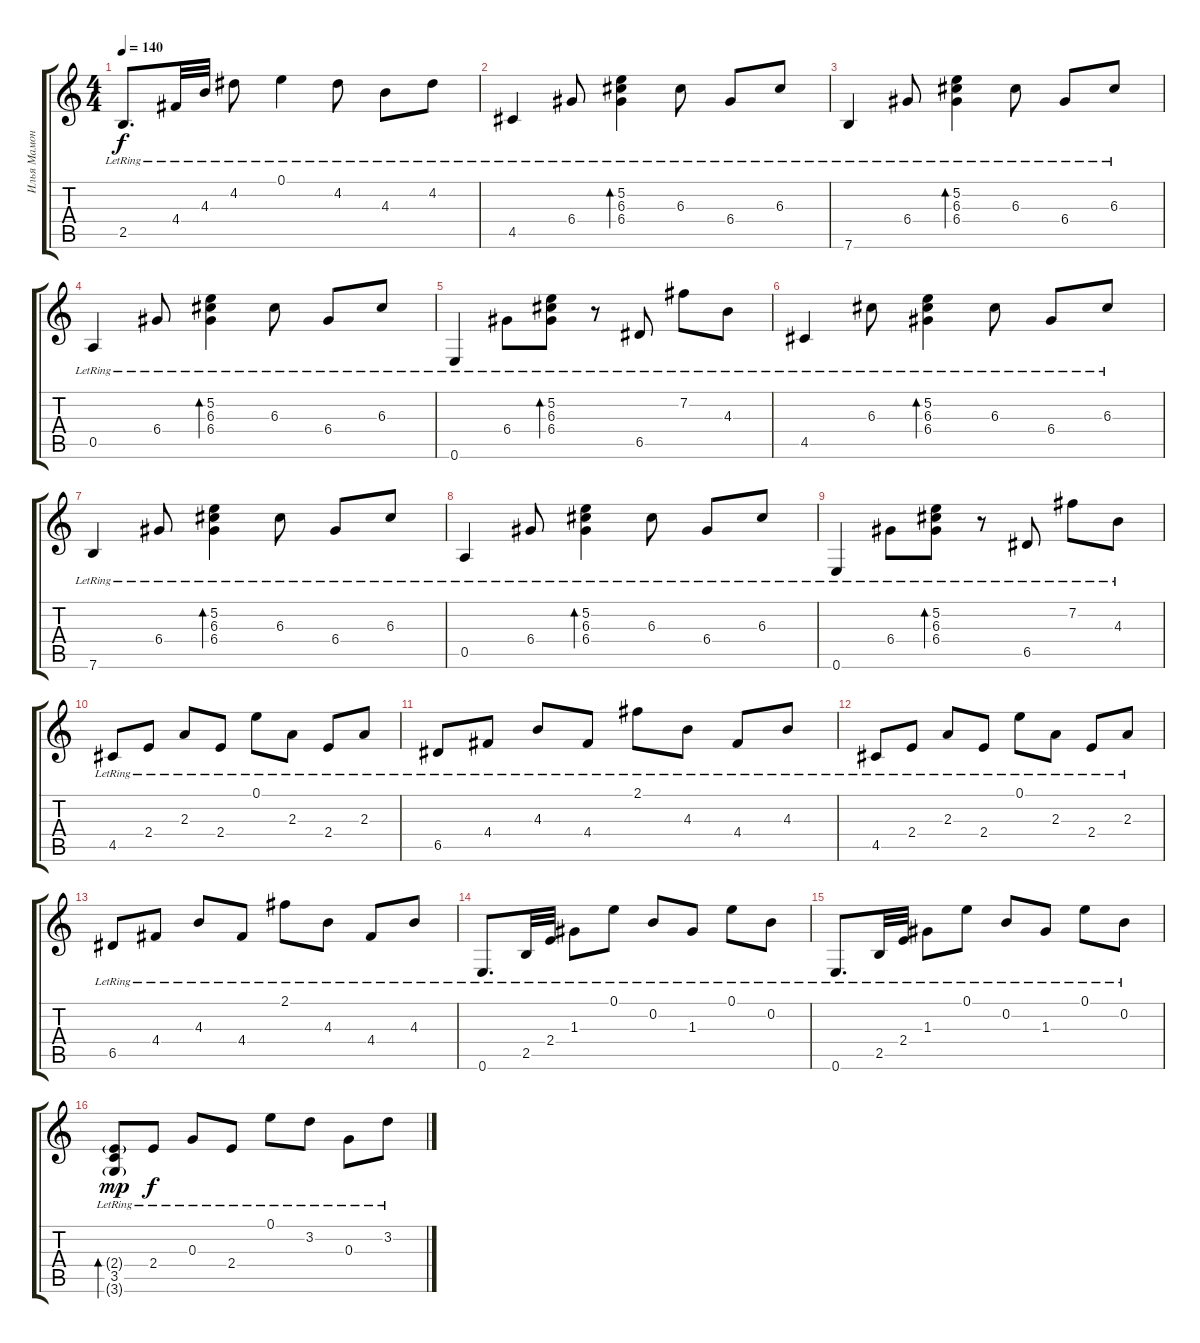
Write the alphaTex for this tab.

\track ("Илья Мамонтов" "Илья Мамон") {instrument acousticguitarsteel}
\staff {score tabs}
\tuning (E4 B3 G3 D3 A2 E2) {hide}
\ts (4 4)
\tempo 140
\clef g2
\ks c
2.5{lr}.8{d dy f} 4.4{lr}.32 4.3{lr}.32 4.2{lr}.8 0.1{lr}.4 4.2{lr}.8 4.3{lr}.8 4.2{lr}.8 |
4.5{lr}.4 6.4{lr}.8 (5.2{lr} 6.3{lr} 6.4{lr}).4{bd 30} 6.3{lr}.8 6.4{lr}.8 6.3{lr}.8 |
7.6{lr}.4 6.4{lr}.8 (5.2{lr} 6.3{lr} 6.4{lr}).4{bd 30} 6.3{lr}.8 6.4{lr}.8 6.3{lr}.8 |
0.5{lr}.4 6.4{lr}.8 (5.2{lr} 6.3{lr} 6.4{lr}).4{bd 30} 6.3{lr}.8 6.4{lr}.8 6.3{lr}.8 |
0.6{lr}.4 6.4{lr}.8 (5.2{lr} 6.3{lr} 6.4{lr}).8{bd 30} r.8 6.5{lr}.8 7.2{lr}.8 4.3{lr}.8 |
4.5{lr}.4 6.3{lr}.8 (5.2{lr} 6.3{lr} 6.4{lr}).4{bd 30} 6.3{lr}.8 6.4{lr}.8 6.3{lr}.8 |
7.6{lr}.4 6.4{lr}.8 (5.2{lr} 6.3{lr} 6.4{lr}).4{bd 30} 6.3{lr}.8 6.4{lr}.8 6.3{lr}.8 |
0.5{lr}.4 6.4{lr}.8 (5.2{lr} 6.3{lr} 6.4{lr}).4{bd 30} 6.3{lr}.8 6.4{lr}.8 6.3{lr}.8 |
0.6{lr}.4 6.4{lr}.8 (5.2{lr} 6.3{lr} 6.4{lr}).8{bd 30} r.8 6.5{lr}.8 7.2{lr}.8 4.3{lr}.8 |
4.5{lr}.8 2.4{lr}.8 2.3{lr}.8 2.4{lr}.8 0.1{lr}.8 2.3{lr}.8 2.4{lr}.8 2.3{lr}.8 |
6.5{lr}.8 4.4{lr}.8 4.3{lr}.8 4.4{lr}.8 2.1{lr}.8 4.3{lr}.8 4.4{lr}.8 4.3{lr}.8 |
4.5{lr}.8 2.4{lr}.8 2.3{lr}.8 2.4{lr}.8 0.1{lr}.8 2.3{lr}.8 2.4{lr}.8 2.3{lr}.8 |
6.5{lr}.8 4.4{lr}.8 4.3{lr}.8 4.4{lr}.8 2.1{lr}.8 4.3{lr}.8 4.4{lr}.8 4.3{lr}.8 |
0.6{lr}.8{d} 2.5{lr}.32 2.4{lr}.32 1.3{lr}.8 0.1{lr}.8 0.2{lr}.8 1.3{lr}.8 0.1{lr}.8 0.2{lr}.8 |
0.6{lr}.8{d} 2.5{lr}.32 2.4{lr}.32 1.3{lr}.8 0.1{lr}.8 0.2{lr}.8 1.3{lr}.8 0.1{lr}.8 0.2{lr}.8 |
(2.4{g} 3.5{lr} 3.6{g}).8{bd 30 dy mp} 2.4{lr}.8{dy f} 0.3{lr}.8 2.4{lr}.8 0.1{lr}.8 3.2{lr}.8 0.3{lr}.8 3.2{lr}.8
